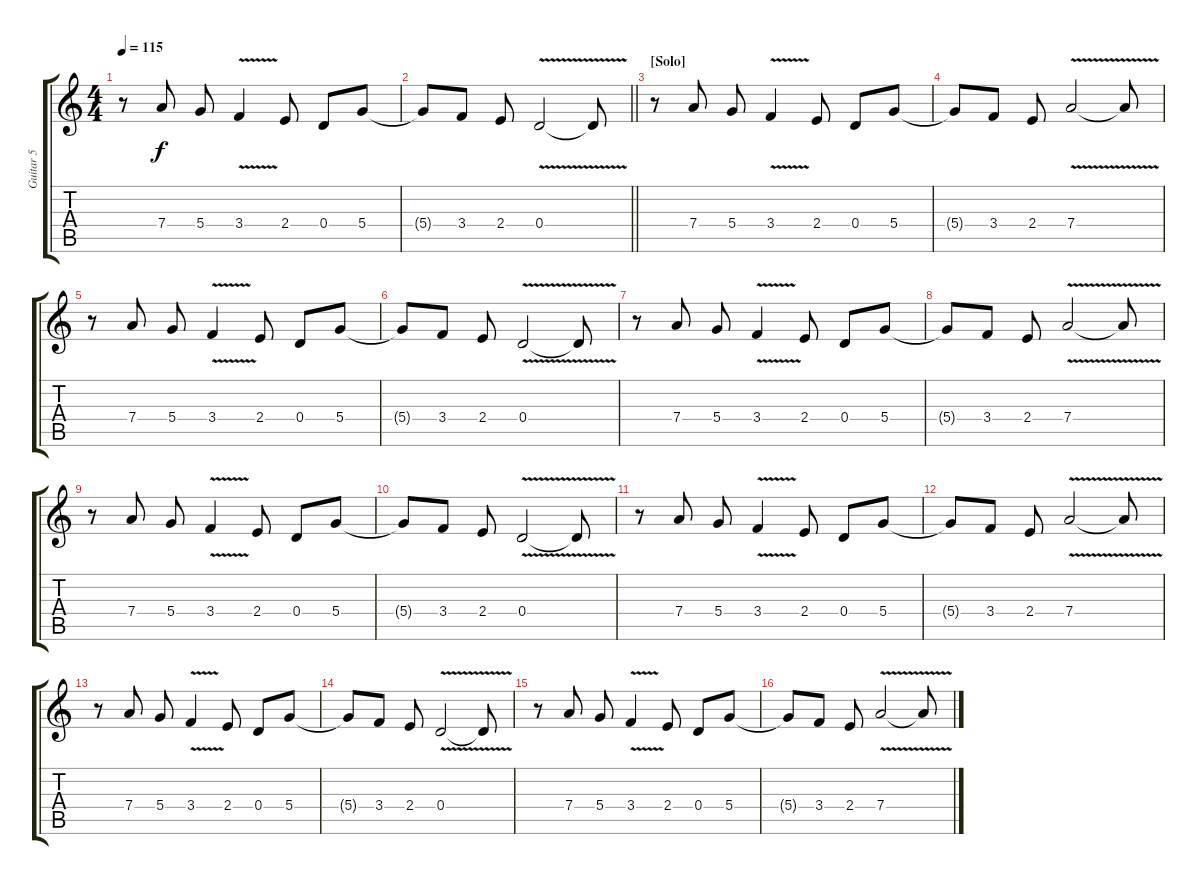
\track ("Guitar 5" "Guitar 5") {instrument electricguitarjazz}
\staff {score tabs}
\tuning (E4 B3 G3 D3 A2 E2) {hide}
\ts (4 4)
\tempo 115
\clef g2
\ks c
r.8{dy f} 7.4.8 5.4.8 3.4{v}.4 2.4.8 0.4.8 5.4.8 |
\barLineRight lightlight
5.4{t}.8 3.4.8 2.4.8 0.4{v}.2 0.4{t}.8 |
\section ("" "[Solo]")
r.8 7.4.8 5.4.8 3.4{v}.4 2.4.8 0.4.8 5.4.8 |
5.4{t}.8 3.4.8 2.4.8 7.4{v}.2 7.4{t}.8 |
r.8 7.4.8 5.4.8 3.4{v}.4 2.4.8 0.4.8 5.4.8 |
5.4{t}.8 3.4.8 2.4.8 0.4{v}.2 0.4{t}.8 |
r.8 7.4.8 5.4.8 3.4{v}.4 2.4.8 0.4.8 5.4.8 |
5.4{t}.8 3.4.8 2.4.8 7.4{v}.2 7.4{t}.8 |
r.8 7.4.8 5.4.8 3.4{v}.4 2.4.8 0.4.8 5.4.8 |
5.4{t}.8 3.4.8 2.4.8 0.4{v}.2 0.4{t}.8 |
r.8 7.4.8 5.4.8 3.4{v}.4 2.4.8 0.4.8 5.4.8 |
5.4{t}.8 3.4.8 2.4.8 7.4{v}.2 7.4{t}.8 |
r.8 7.4.8 5.4.8 3.4{v}.4 2.4.8 0.4.8 5.4.8 |
5.4{t}.8 3.4.8 2.4.8 0.4{v}.2 0.4{t}.8 |
r.8 7.4.8 5.4.8 3.4{v}.4 2.4.8 0.4.8 5.4.8 |
5.4{t}.8 3.4.8 2.4.8 7.4{v}.2 7.4{t}.8
